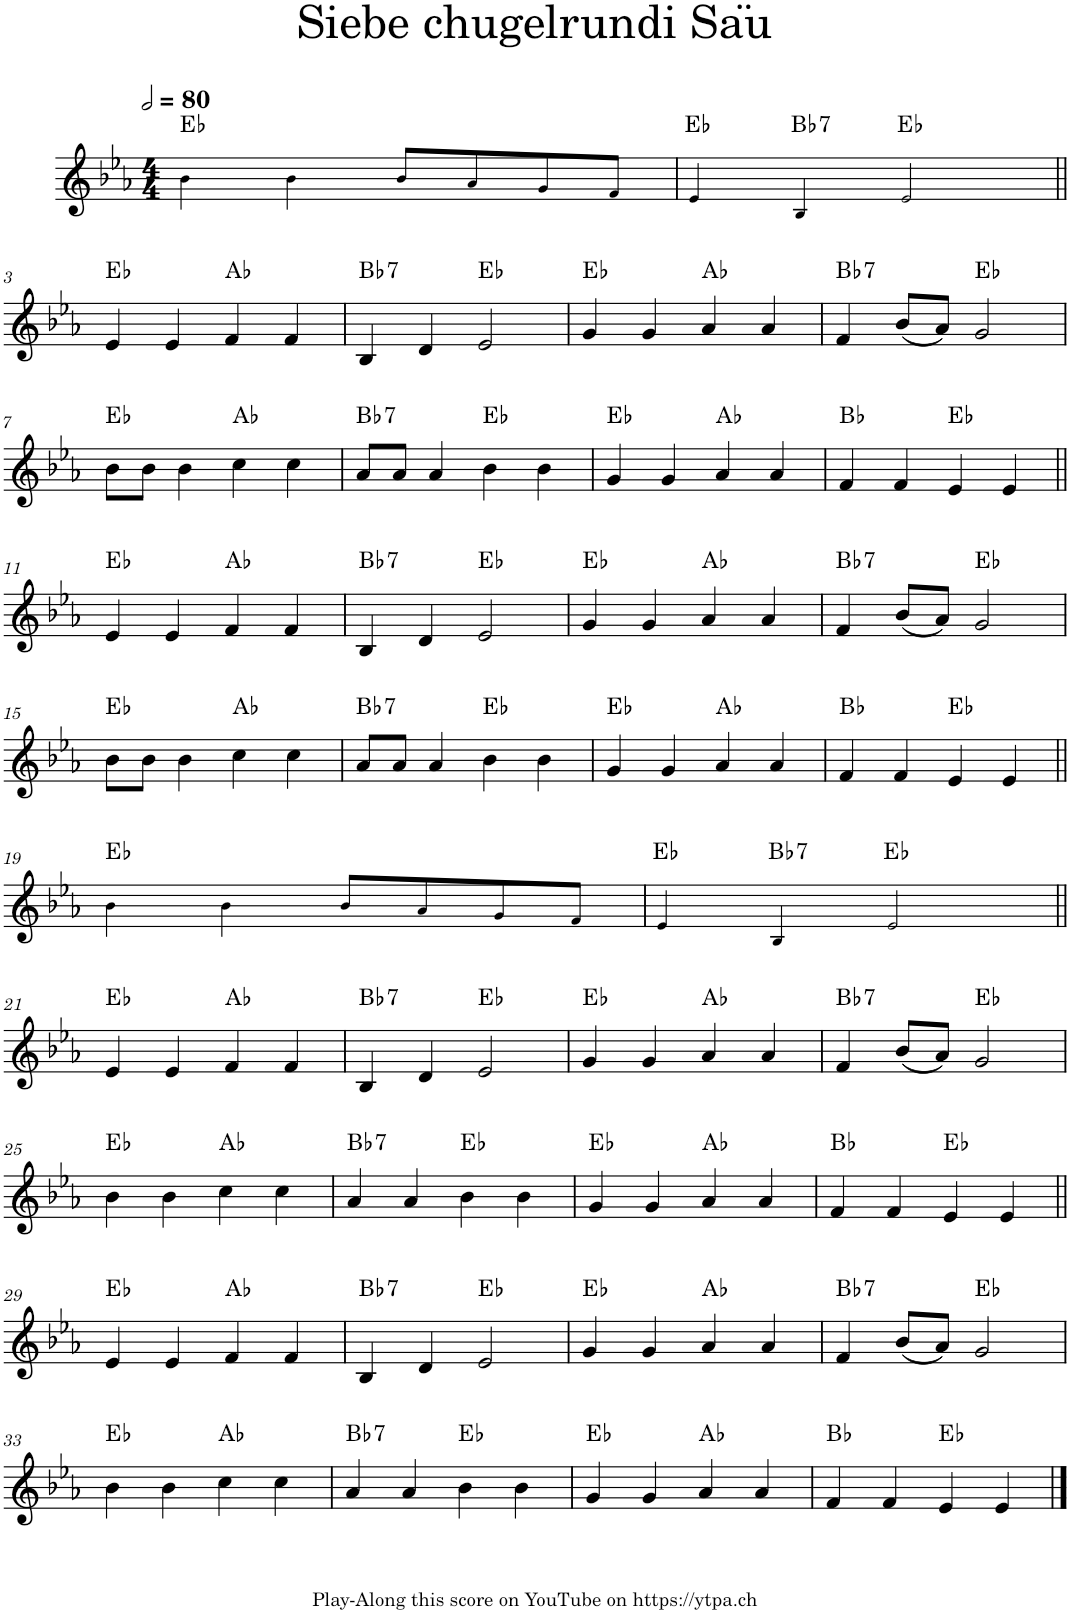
**kern	**harte
*part1	*part1
*staff1	*
*I"Piano	*
*I'Pno.	*
*clefG2	*
*k[b-e-a-]	*
*M4/4	*
*MM160	*
=1	=1
4b-!\	Eb:maj
4b-!\	.
8b-!/L	.
8a-!/	.
8g!/	.
8f!/J	.
=2	=2
4e-!/	Eb:maj
!	!LO:H:kt=7
4B-!/	Bb:7
2e-!/	Eb:maj
!!LO:LB:g=z
=3||	=3||
4e-/	Eb:maj
4e-/	.
4f/	Ab:maj
4f/	.
=4	=4
!	!LO:H:kt=7
4B-/	Bb:7
4d/	.
2e-/	Eb:maj
=5	=5
4g/	Eb:maj
4g/	.
4a-/	Ab:maj
4a-/	.
=6	=6
!	!LO:H:kt=7
4f/	Bb:7
(8b-/L	.
8a-/J)	.
2g/	Eb:maj
!!LO:LB:g=z
=7	=7
8b-\L	Eb:maj
8b-\J	.
4b-\	.
4cc\	Ab:maj
4cc\	.
=8	=8
!	!LO:H:kt=7
8a-/L	Bb:7
8a-/J	.
4a-/	.
4b-\	Eb:maj
4b-\	.
=9	=9
4g/	Eb:maj
4g/	.
4a-/	Ab:maj
4a-/	.
=10	=10
4f/	Bb:maj
4f/	.
4e-/	Eb:maj
4e-/	.
!!LO:LB:g=z
=11||	=11||
4e-/	Eb:maj
4e-/	.
4f/	Ab:maj
4f/	.
=12	=12
!	!LO:H:kt=7
4B-/	Bb:7
4d/	.
2e-/	Eb:maj
=13	=13
4g/	Eb:maj
4g/	.
4a-/	Ab:maj
4a-/	.
=14	=14
!	!LO:H:kt=7
4f/	Bb:7
(8b-/L	.
8a-/J)	.
2g/	Eb:maj
!!LO:LB:g=z
=15	=15
8b-\L	Eb:maj
8b-\J	.
4b-\	.
4cc\	Ab:maj
4cc\	.
=16	=16
!	!LO:H:kt=7
8a-/L	Bb:7
8a-/J	.
4a-/	.
4b-\	Eb:maj
4b-\	.
=17	=17
4g/	Eb:maj
4g/	.
4a-/	Ab:maj
4a-/	.
=18	=18
4f/	Bb:maj
4f/	.
4e-/	Eb:maj
4e-/	.
!!LO:LB:g=z
=19||	=19||
4b-!\	Eb:maj
4b-!\	.
8b-!/L	.
8a-!/	.
8g!/	.
8f!/J	.
=20	=20
4e-!/	Eb:maj
!	!LO:H:kt=7
4B-!/	Bb:7
2e-!/	Eb:maj
!!LO:LB:g=z
=21||	=21||
4e-/	Eb:maj
4e-/	.
4f/	Ab:maj
4f/	.
=22	=22
!	!LO:H:kt=7
4B-/	Bb:7
4d/	.
2e-/	Eb:maj
=23	=23
4g/	Eb:maj
4g/	.
4a-/	Ab:maj
4a-/	.
=24	=24
!	!LO:H:kt=7
4f/	Bb:7
(8b-/L	.
8a-/J)	.
2g/	Eb:maj
!!LO:LB:g=z
=25	=25
4b-\	Eb:maj
4b-\	.
4cc\	Ab:maj
4cc\	.
=26	=26
!	!LO:H:kt=7
4a-/	Bb:7
4a-/	.
4b-\	Eb:maj
4b-\	.
=27	=27
4g/	Eb:maj
4g/	.
4a-/	Ab:maj
4a-/	.
=28	=28
4f/	Bb:maj
4f/	.
4e-/	Eb:maj
4e-/	.
!!LO:LB:g=z
=29||	=29||
4e-/	Eb:maj
4e-/	.
4f/	Ab:maj
4f/	.
=30	=30
!	!LO:H:kt=7
4B-/	Bb:7
4d/	.
2e-/	Eb:maj
=31	=31
4g/	Eb:maj
4g/	.
4a-/	Ab:maj
4a-/	.
=32	=32
!	!LO:H:kt=7
4f/	Bb:7
(8b-/L	.
8a-/J)	.
2g/	Eb:maj
!!LO:LB:g=z
=33	=33
4b-\	Eb:maj
4b-\	.
4cc\	Ab:maj
4cc\	.
=34	=34
!	!LO:H:kt=7
4a-/	Bb:7
4a-/	.
4b-\	Eb:maj
4b-\	.
=35	=35
4g/	Eb:maj
4g/	.
4a-/	Ab:maj
4a-/	.
=36	=36
4f/	Bb:maj
4f/	.
4e-/	Eb:maj
4e-/	.
==	==
*-	*-
